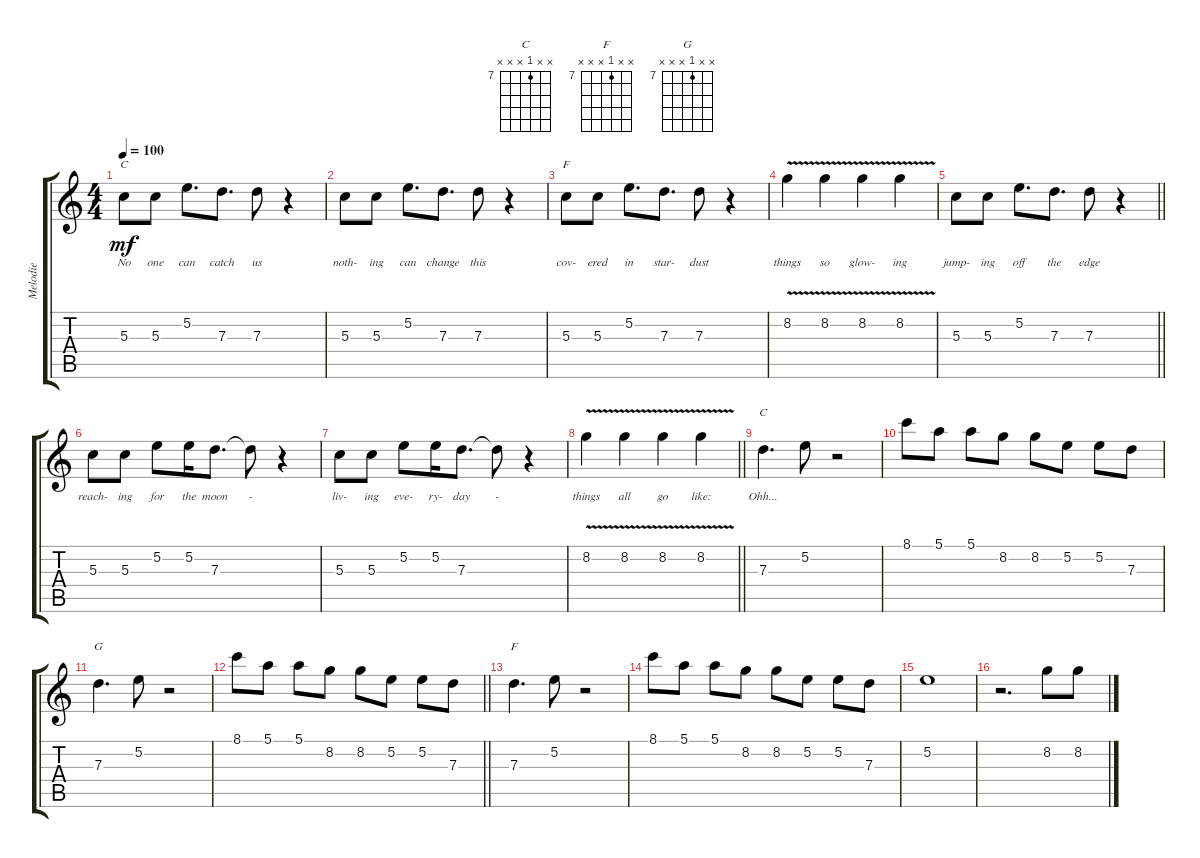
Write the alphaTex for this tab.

\track ("Melodie" "Melodie") {instrument acousticguitarnylon}
\staff {score tabs}
\tuning (E4 B3 G3 D3 A2 E2) {hide}
\chord ("C" x x 5 x x x)
\chord ("F" x x 5 x x x)
\chord ("C" x x 7 x x x) {firstfret 7}
\chord ("G" x x 7 x x x) {firstfret 7}
\chord ("F" x x 7 x x x) {firstfret 7}
\ts (4 4)
\tempo 100
\clef g2
\ks c
5.3.8{ch "C" lyrics (0 "No") lyrics (1 "") lyrics (2 "") lyrics (3 "") lyrics (4 "") dy mf instrument acousticguitarnylon} 5.3.8{lyrics (0 "one") lyrics (1 "") lyrics (2 "") lyrics (3 "") lyrics (4 "")} 5.2.8{d lyrics (0 "can") lyrics (1 "") lyrics (2 "") lyrics (3 "") lyrics (4 "")} 7.3.8{d lyrics (0 "catch") lyrics (1 "") lyrics (2 "") lyrics (3 "") lyrics (4 "")} 7.3.8{lyrics (0 "us") lyrics (1 "") lyrics (2 "") lyrics (3 "") lyrics (4 "")} r.4 |
5.3.8{lyrics (0 "noth-") lyrics (1 "") lyrics (2 "") lyrics (3 "") lyrics (4 "")} 5.3.8{lyrics (0 "ing") lyrics (1 "") lyrics (2 "") lyrics (3 "") lyrics (4 "")} 5.2.8{d lyrics (0 "can") lyrics (1 "") lyrics (2 "") lyrics (3 "") lyrics (4 "")} 7.3.8{d lyrics (0 "change") lyrics (1 "") lyrics (2 "") lyrics (3 "") lyrics (4 "")} 7.3.8{lyrics (0 "this") lyrics (1 "") lyrics (2 "") lyrics (3 "") lyrics (4 "")} r.4 |
5.3.8{ch "F" lyrics (0 "cov-") lyrics (1 "") lyrics (2 "") lyrics (3 "") lyrics (4 "")} 5.3.8{lyrics (0 "ered") lyrics (1 "") lyrics (2 "") lyrics (3 "") lyrics (4 "")} 5.2.8{d lyrics (0 "in") lyrics (1 "") lyrics (2 "") lyrics (3 "") lyrics (4 "")} 7.3.8{d lyrics (0 "star-") lyrics (1 "") lyrics (2 "") lyrics (3 "") lyrics (4 "")} 7.3.8{lyrics (0 "dust") lyrics (1 "") lyrics (2 "") lyrics (3 "") lyrics (4 "")} r.4 |
8.2{v}.4{lyrics (0 "things") lyrics (1 "") lyrics (2 "") lyrics (3 "") lyrics (4 "")} 8.2{v}.4{lyrics (0 "so") lyrics (1 "") lyrics (2 "") lyrics (3 "") lyrics (4 "")} 8.2{v}.4{lyrics (0 "glow-") lyrics (1 "") lyrics (2 "") lyrics (3 "") lyrics (4 "")} 8.2{v}.4{lyrics (0 "ing") lyrics (1 "") lyrics (2 "") lyrics (3 "") lyrics (4 "")} |
\barLineRight lightlight
5.3.8{lyrics (0 "jump-") lyrics (1 "") lyrics (2 "") lyrics (3 "") lyrics (4 "")} 5.3.8{lyrics (0 "ing") lyrics (1 "") lyrics (2 "") lyrics (3 "") lyrics (4 "")} 5.2.8{d lyrics (0 "off") lyrics (1 "") lyrics (2 "") lyrics (3 "") lyrics (4 "")} 7.3.8{d lyrics (0 "the") lyrics (1 "") lyrics (2 "") lyrics (3 "") lyrics (4 "")} 7.3.8{lyrics (0 "edge") lyrics (1 "") lyrics (2 "") lyrics (3 "") lyrics (4 "")} r.4 |
5.3.8{lyrics (0 "reach-") lyrics (1 "") lyrics (2 "") lyrics (3 "") lyrics (4 "")} 5.3.8{lyrics (0 "ing") lyrics (1 "") lyrics (2 "") lyrics (3 "") lyrics (4 "")} 5.2.8{lyrics (0 "for") lyrics (1 "") lyrics (2 "") lyrics (3 "") lyrics (4 "")} 5.2.16{lyrics (0 "the") lyrics (1 "") lyrics (2 "") lyrics (3 "") lyrics (4 "")} 7.3.8{d lyrics (0 "moon") lyrics (1 "") lyrics (2 "") lyrics (3 "") lyrics (4 "")} 7.3{t}.8{lyrics (0 "-") lyrics (1 "") lyrics (2 "") lyrics (3 "") lyrics (4 "")} r.4 |
5.3.8{lyrics (0 "liv-") lyrics (1 "") lyrics (2 "") lyrics (3 "") lyrics (4 "")} 5.3.8{lyrics (0 "ing") lyrics (1 "") lyrics (2 "") lyrics (3 "") lyrics (4 "")} 5.2.8{lyrics (0 "eve-") lyrics (1 "") lyrics (2 "") lyrics (3 "") lyrics (4 "")} 5.2.16{lyrics (0 "ry-") lyrics (1 "") lyrics (2 "") lyrics (3 "") lyrics (4 "")} 7.3.8{d lyrics (0 "day") lyrics (1 "") lyrics (2 "") lyrics (3 "") lyrics (4 "")} 7.3{t}.8{lyrics (0 "-") lyrics (1 "") lyrics (2 "") lyrics (3 "") lyrics (4 "")} r.4 |
\barLineRight lightlight
8.2{v}.4{lyrics (0 "things") lyrics (1 "") lyrics (2 "") lyrics (3 "") lyrics (4 "")} 8.2{v}.4{lyrics (0 "all") lyrics (1 "") lyrics (2 "") lyrics (3 "") lyrics (4 "")} 8.2{v}.4{lyrics (0 "go") lyrics (1 "") lyrics (2 "") lyrics (3 "") lyrics (4 "")} 8.2{v}.4{lyrics (0 "like:") lyrics (1 "") lyrics (2 "") lyrics (3 "") lyrics (4 "")} |
7.3.4{d ch "C" lyrics (0 "Ohh...") lyrics (1 "") lyrics (2 "") lyrics (3 "") lyrics (4 "")} 5.2.8 r.2 |
8.1.8 5.1.8 5.1.8 8.2.8 8.2.8 5.2.8 5.2.8 7.3.8 |
7.3.4{d ch "G"} 5.2.8 r.2 |
\barLineRight lightlight
8.1.8 5.1.8 5.1.8 8.2.8 8.2.8 5.2.8 5.2.8 7.3.8 |
7.3.4{d ch "F"} 5.2.8 r.2 |
8.1.8 5.1.8 5.1.8 8.2.8 8.2.8 5.2.8 5.2.8 7.3.8 |
5.2.1 |
r.2{d} 8.2.8 8.2.8
